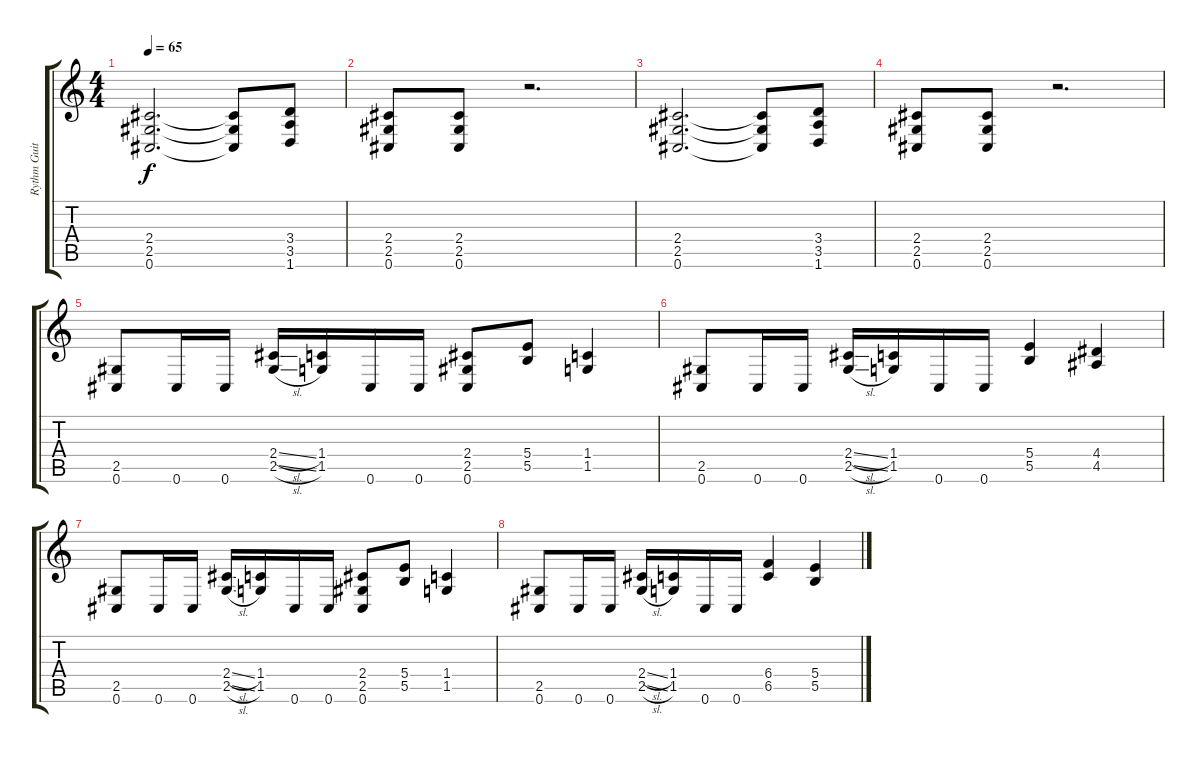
\track ("Rythm Guitar" "Rythm Guit") {instrument distortionguitar}
\staff {score tabs}
\tuning (Db4 Ab3 E3 B2 Gb2 Db2) {hide}
\ts (4 4)
\tempo 65
\clef g2
\ks c
(2.4 2.5 0.6).2{d dy f} (2.4{t} 2.5{t} 0.6{t}).8 (3.4 3.5 1.6).8 |
(2.4 2.5 0.6).8 (2.4 2.5 0.6).8 r.2{d} |
(2.4 2.5 0.6).2{d} (2.4{t} 2.5{t} 0.6{t}).8 (3.4 3.5 1.6).8 |
(2.4 2.5 0.6).8 (2.4 2.5 0.6).8 r.2{d} |
(2.5 0.6).8 0.6.16 0.6.16 (2.4{sl} 2.5{sl}).16 (1.4 1.5).16 0.6.16 0.6.16 (2.4 2.5 0.6).8 (5.4 5.5).8 (1.4 1.5).4 |
(2.5 0.6).8 0.6.16 0.6.16 (2.4{sl} 2.5{sl}).16 (1.4 1.5).16 0.6.16 0.6.16 (5.4 5.5).4 (4.4 4.5).4 |
(2.5 0.6).8 0.6.16 0.6.16 (2.4{sl} 2.5{sl}).16 (1.4 1.5).16 0.6.16 0.6.16 (2.4 2.5 0.6).8 (5.4 5.5).8 (1.4 1.5).4 |
(2.5 0.6).8 0.6.16 0.6.16 (2.4{sl} 2.5{sl}).16 (1.4 1.5).16 0.6.16 0.6.16 (6.4 6.5).4 (5.4 5.5).4
